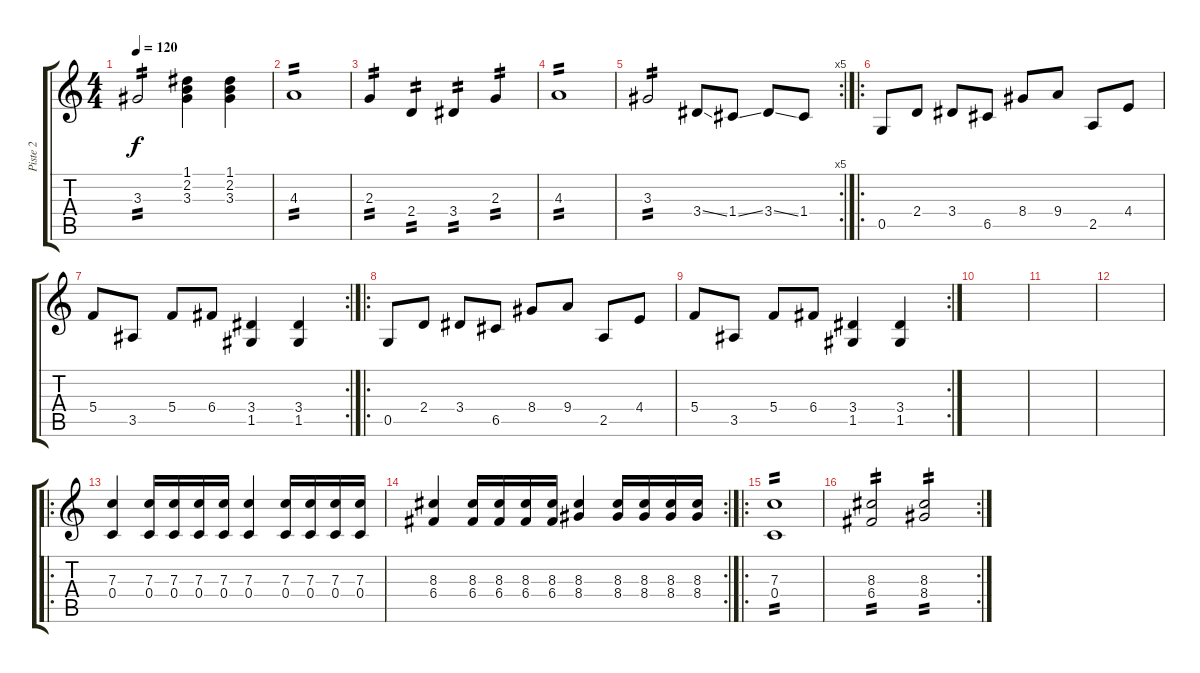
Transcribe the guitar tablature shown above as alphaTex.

\track ("Piste 2" "Piste 2") {instrument distortionguitar}
\staff {score tabs}
\tuning (D4 A3 F3 C3 G2 D2) {hide}
\ts (4 4)
\tempo 120
\clef g2
\ks c
3.3.2{tp 2 dy f} (1.1 2.2 3.3).4 (1.1 2.2 3.3).4 |
4.3.1{tp 2} |
2.3.4{tp 2} 2.4.4{tp 2} 3.4.4{tp 2} 2.3.4{tp 2} |
4.3.1{tp 2} |
\rc 5
3.3.2{tp 2} 3.4{ss}.8 1.4{ss}.8 3.4{ss}.8 1.4.8 |
\ro
0.5.8 2.4.8 3.4.8 6.5.8 8.4.8 9.4.8 2.5.8 4.4.8 |
\rc 2
5.4.8 3.5.8 5.4.8 6.4.8 (3.4 1.5).4 (3.4 1.5).4 |
\ro
0.5.8 2.4.8 3.4.8 6.5.8 8.4.8 9.4.8 2.5.8 4.4.8 |
\rc 2
5.4.8 3.5.8 5.4.8 6.4.8 (3.4 1.5).4 (3.4 1.5).4 |
|
|
|
\ro
(7.3 0.4).4 (7.3 0.4).16 (7.3 0.4).16 (7.3 0.4).16 (7.3 0.4).16 (7.3 0.4).4 (7.3 0.4).16 (7.3 0.4).16 (7.3 0.4).16 (7.3 0.4).16 |
\rc 2
(8.3 6.4).4 (8.3 6.4).16 (8.3 6.4).16 (8.3 6.4).16 (8.3 6.4).16 (8.3 8.4).4 (8.3 8.4).16 (8.3 8.4).16 (8.3 8.4).16 (8.3 8.4).16 |
\ro
(7.3 0.4).1{tp 2} |
\rc 2
(8.3 6.4).2{tp 2} (8.3 8.4).2{tp 2}
